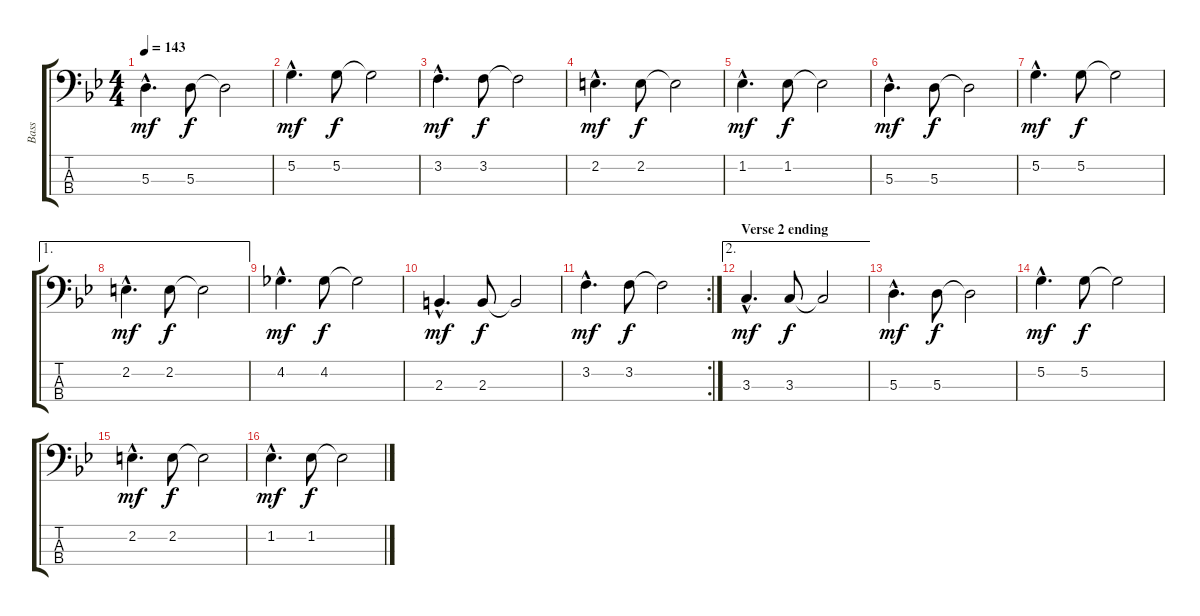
\track ("Bass" "Bass") {instrument acousticbass}
\staff {score tabs}
\tuning (G2 D2 A1 E1) {hide}
\ts (4 4)
\tempo 143
\clef f4
\ks gminor
5.3{hac}.4{d dy mf} 5.3.8{dy f} 5.3{t}.2 |
5.2{hac}.4{d dy mf} 5.2.8{dy f} 5.2{t}.2 |
3.2{hac}.4{d dy mf} 3.2.8{dy f} 3.2{t}.2 |
2.2{hac}.4{d dy mf} 2.2.8{dy f} 2.2{t}.2 |
1.2{hac}.4{d dy mf} 1.2.8{dy f} 1.2{t}.2 |
5.3{hac}.4{d dy mf} 5.3.8{dy f} 5.3{t}.2 |
5.2{hac}.4{d dy mf} 5.2.8{dy f} 5.2{t}.2 |
\ae 1
2.2{hac}.4{d dy mf} 2.2.8{dy f} 2.2{t}.2 |
4.2{hac}.4{d dy mf} 4.2.8{dy f} 4.2{t}.2 |
2.3{hac}.4{d dy mf} 2.3.8{dy f} 2.3{t}.2 |
\rc 2
3.2{hac}.4{d dy mf} 3.2.8{dy f} 3.2{t}.2 |
\ae 2
\section ("" "Verse 2 ending")
3.3{hac}.4{d dy mf} 3.3.8{dy f} 3.3{t}.2 |
5.3{hac}.4{d dy mf} 5.3.8{dy f} 5.3{t}.2 |
5.2{hac}.4{d dy mf} 5.2.8{dy f} 5.2{t}.2 |
2.2{hac}.4{d dy mf} 2.2.8{dy f} 2.2{t}.2 |
1.2{hac}.4{d dy mf} 1.2.8{dy f} 1.2{t}.2
